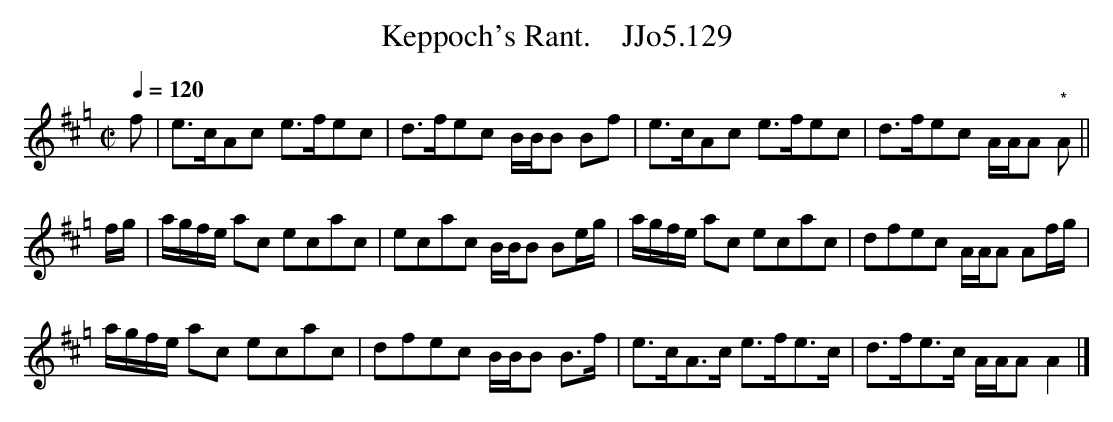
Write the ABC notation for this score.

X:1
T:Keppoch's Rant.    JJo5.129
Q:1/4=120
M:C|
L:1/8
K:Hp
f|e>cAc e>fec|d>fec B/B/B Bf|e>cAc e>fec|d>fec A/A/A "*"A||
f/g/|a/g/f/e/ ac ecac|ecac B/B/B Be/g/ |a/g/f/e/ ac ecac|dfec A/A/A Af/g/|
a/g/f/e/ ac ecac|dfec B/B/B B>f|e>cA>c e>fe>c|d>fe>c A/A/A A2 |]
